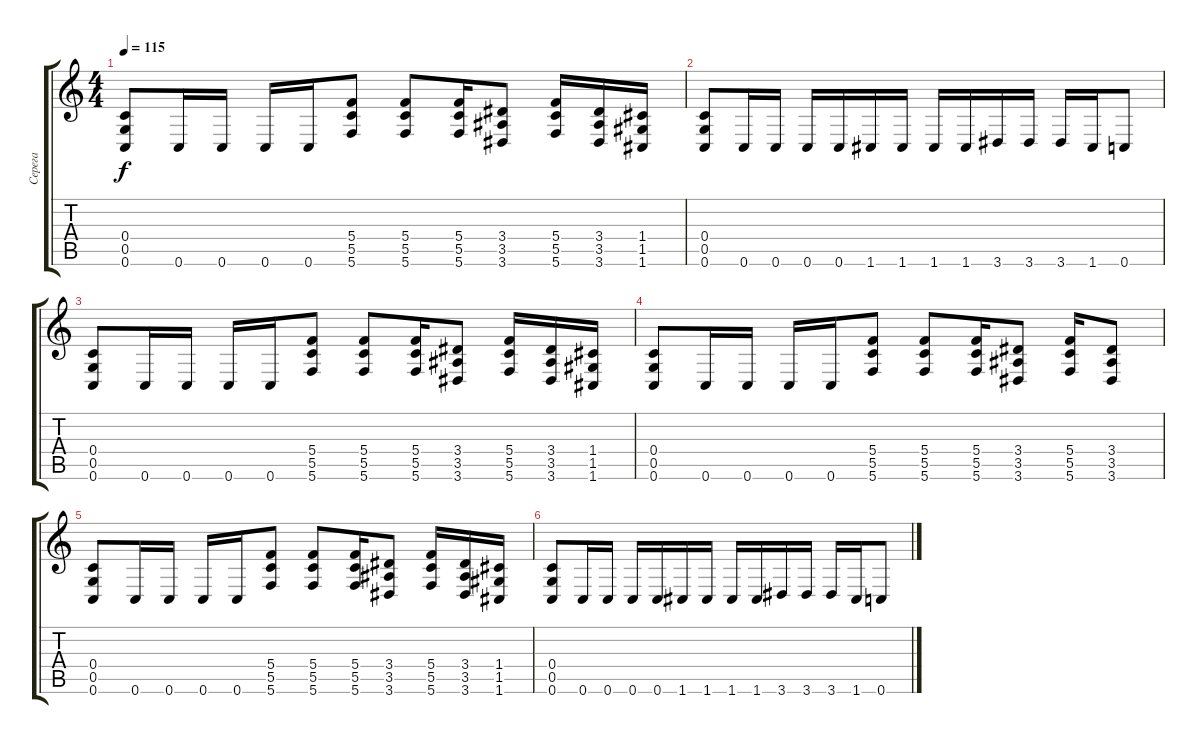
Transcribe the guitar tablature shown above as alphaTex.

\track ("Серега" "Серега") {instrument distortionguitar}
\staff {score tabs}
\tuning (D4 A3 F3 C3 G2 C2) {hide}
\ts (4 4)
\tempo 115
\clef g2
\ks c
(0.4 0.5 0.6).8{dy f} 0.6.16 0.6.16 0.6.16 0.6.16 (5.4 5.5 5.6).8 (5.4 5.5 5.6).8 (5.4 5.5 5.6).16 (3.4 3.5 3.6).8 (5.4 5.5 5.6).16 (3.4 3.5 3.6).16 (1.4 1.5 1.6).16 |
(0.4 0.5 0.6).8 0.6.16 0.6.16 0.6.16 0.6.16 1.6.16 1.6.16 1.6.16 1.6.16 3.6.16 3.6.16 3.6.16 1.6.16 0.6.8 |
(0.4 0.5 0.6).8 0.6.16 0.6.16 0.6.16 0.6.16 (5.4 5.5 5.6).8 (5.4 5.5 5.6).8 (5.4 5.5 5.6).16 (3.4 3.5 3.6).8 (5.4 5.5 5.6).16 (3.4 3.5 3.6).16 (1.4 1.5 1.6).16 |
(0.4 0.5 0.6).8 0.6.16 0.6.16 0.6.16 0.6.16 (5.4 5.5 5.6).8 (5.4 5.5 5.6).8 (5.4 5.5 5.6).16 (3.4 3.5 3.6).8 (5.4 5.5 5.6).16 (3.4 3.5 3.6).8 |
(0.4 0.5 0.6).8 0.6.16 0.6.16 0.6.16 0.6.16 (5.4 5.5 5.6).8 (5.4 5.5 5.6).8 (5.4 5.5 5.6).16 (3.4 3.5 3.6).8 (5.4 5.5 5.6).16 (3.4 3.5 3.6).16 (1.4 1.5 1.6).16 |
(0.4 0.5 0.6).8 0.6.16 0.6.16 0.6.16 0.6.16 1.6.16 1.6.16 1.6.16 1.6.16 3.6.16 3.6.16 3.6.16 1.6.16 0.6.8
